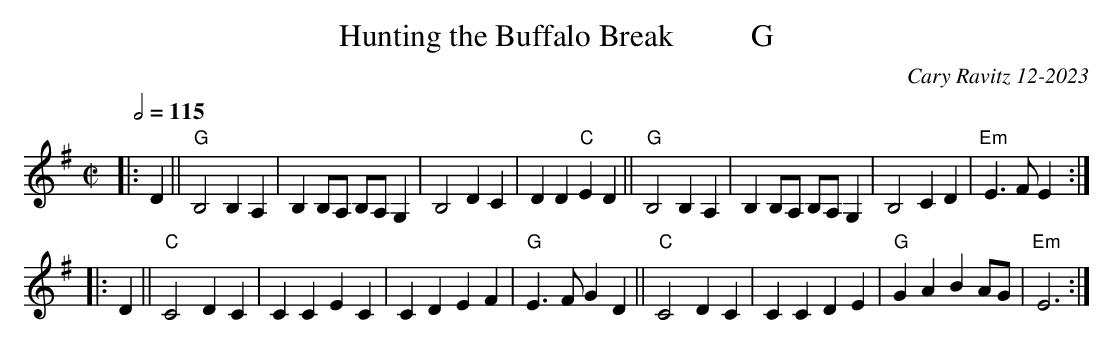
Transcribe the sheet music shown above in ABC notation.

X:1
T: Hunting the Buffalo Break          G
C: Cary Ravitz 12-2023
M: C|
L: 1/8
Q: 1/2=115
K: Em
|: D2 || "G"B,4 B,2 A,2 | B,2 B,A, B,A, G,2| B,4 D2 C2 | D2 D2 "C"E2 D2 || "G"B,4 B,2 A,2 | B,2 B,A, B,A, G,2| B,4 C2 D2 | "Em"E3 F  E2 :|
|: D2 || "C"C4 D2 C2 | C2 C2 E2 C2 | C2 D2 E2 F2 | "G"E3 F G2 D2 || "C"C4 D2 C2 | C2 C2 D2E2 | "G"G2 A2 B2 AG | "Em" E6 :|
